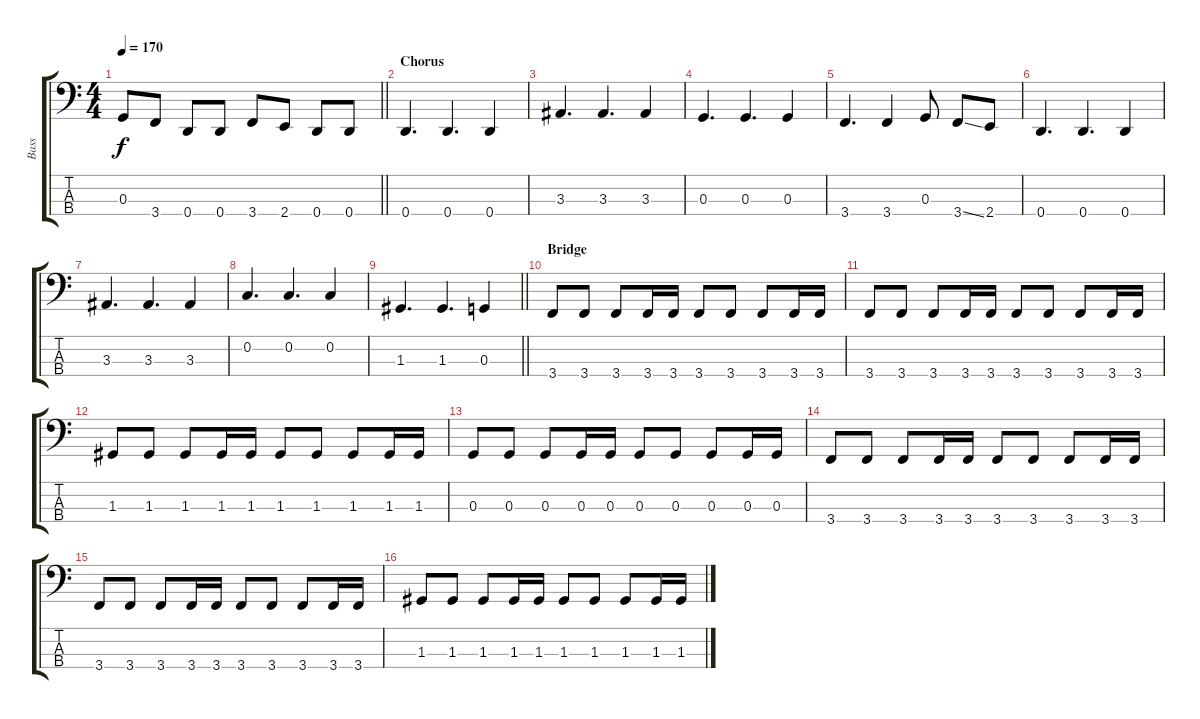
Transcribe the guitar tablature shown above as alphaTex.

\track ("Bass" "Bass") {instrument electricbassfinger}
\staff {score tabs}
\tuning (F2 C2 G1 D1) {hide}
\ts (4 4)
\tempo 170
\clef f4
\barLineRight lightlight
\ks c
0.3.8{dy f} 3.4.8 0.4.8 0.4.8 3.4.8 2.4.8 0.4.8 0.4.8 |
\section ("" "Chorus")
0.4.4{d} 0.4.4{d} 0.4.4 |
3.3.4{d} 3.3.4{d} 3.3.4 |
0.3.4{d} 0.3.4{d} 0.3.4 |
3.4.4{d} 3.4.4 0.3.8 3.4{ss}.8 2.4.8 |
0.4.4{d} 0.4.4{d} 0.4.4 |
3.3.4{d} 3.3.4{d} 3.3.4 |
0.2.4{d} 0.2.4{d} 0.2.4 |
\barLineRight lightlight
1.3.4{d} 1.3.4{d} 0.3.4 |
\section ("" "Bridge")
3.4.8 3.4.8 3.4.8 3.4.16 3.4.16 3.4.8 3.4.8 3.4.8 3.4.16 3.4.16 |
3.4.8 3.4.8 3.4.8 3.4.16 3.4.16 3.4.8 3.4.8 3.4.8 3.4.16 3.4.16 |
1.3.8 1.3.8 1.3.8 1.3.16 1.3.16 1.3.8 1.3.8 1.3.8 1.3.16 1.3.16 |
0.3.8 0.3.8 0.3.8 0.3.16 0.3.16 0.3.8 0.3.8 0.3.8 0.3.16 0.3.16 |
3.4.8 3.4.8 3.4.8 3.4.16 3.4.16 3.4.8 3.4.8 3.4.8 3.4.16 3.4.16 |
3.4.8 3.4.8 3.4.8 3.4.16 3.4.16 3.4.8 3.4.8 3.4.8 3.4.16 3.4.16 |
1.3.8 1.3.8 1.3.8 1.3.16 1.3.16 1.3.8 1.3.8 1.3.8 1.3.16 1.3.16
